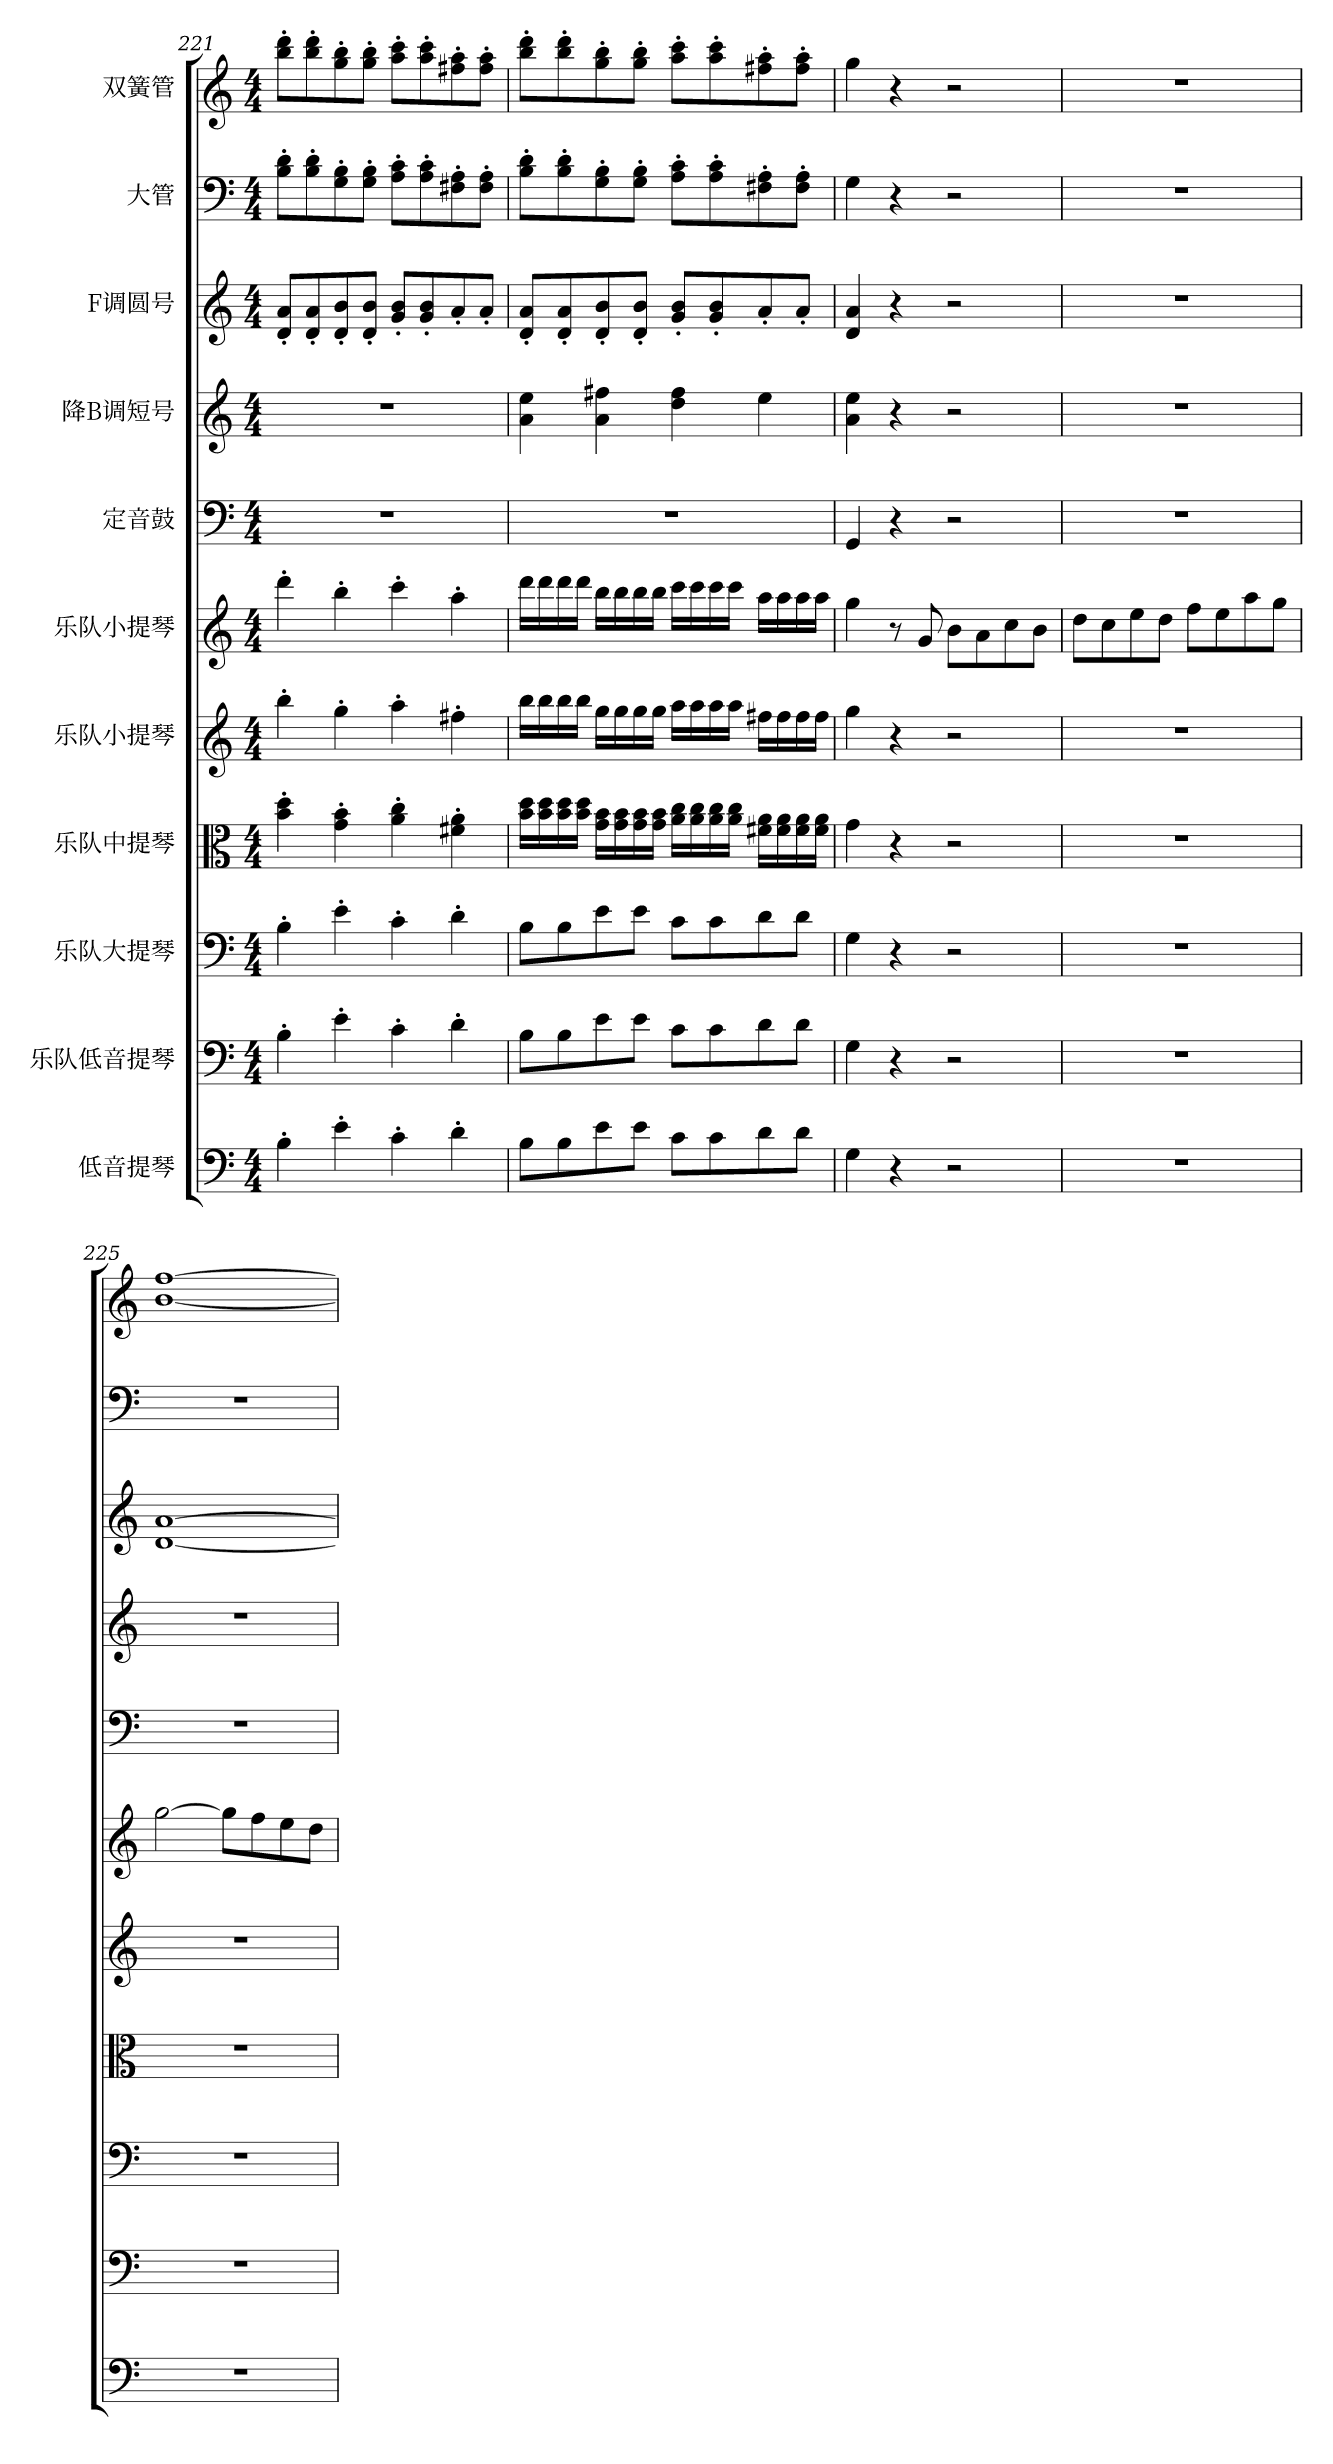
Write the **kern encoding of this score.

**kern	**kern	**kern	**kern	**kern	**kern	**kern	**kern	**kern	**kern	**kern
*part11	*part10	*part9	*part8	*part7	*part6	*part5	*part4	*part3	*part2	*part1
*staff11	*staff10	*staff9	*staff8	*staff7	*staff6	*staff5	*staff4	*staff3	*staff2	*staff1
*I"低音提琴	*I"乐队低音提琴	*I"乐队大提琴	*I"乐队中提琴	*I"乐队小提琴	*I"乐队小提琴	*I"定音鼓	*I"降B调短号	*I"F调圆号	*I"大管	*I"双簧管
!!LO:PB:g=z
*clefF4	*clefF4	*clefF4	*clefC3	*clefG2	*clefG2	*clefF4	*clefG2	*clefG2	*clefF4	*clefG2
*ITrd7c12	*ITrd7c12	*	*	*	*	*	*ITrd1c2	*ITrd4c7	*	*
*k[]	*k[]	*k[]	*k[]	*k[]	*k[]	*k[]	*k[b-e-]	*k[b-]	*k[]	*k[]
*M4/4	*M4/4	*M4/4	*M4/4	*M4/4	*M4/4	*M4/4	*M4/4	*M4/4	*M4/4	*M4/4
*MM178	*MM178	*MM178	*MM178	*MM178	*MM178	*MM178	*MM178	*MM178	*MM178	*MM178
=221	=221	=221	=221	=221	=221	=221	=221	=221	=221	=221
4BB'\	4BB'\	4B'\	4b\' 4dd\'	4bb'\	4ddd'\	1r	1r	8G/' 8d/'L	8B\' 8d\'L	8bb\' 8ddd\'L
.	.	.	.	.	.	.	.	8G/' 8d/'	8B\' 8d\'	8bb\' 8ddd\'
4E'\	4E'\	4e'\	4g\' 4b\'	4gg'\	4bb'\	.	.	8G/' 8e/'	8G\' 8B\'	8gg\' 8bb\'
.	.	.	.	.	.	.	.	8G/' 8e/'J	8G\' 8B\'J	8gg\' 8bb\'J
4C'\	4C'\	4c'\	4a\' 4cc\'	4aa'\	4ccc'\	.	.	8c/' 8e/'L	8A\' 8c\'L	8aa\' 8ccc\'L
.	.	.	.	.	.	.	.	8c/' 8e/'	8A\' 8c\'	8aa\' 8ccc\'
4D'\	4D'\	4d'\	4f#X\' 4a\'	4ff#X'\	4aa'\	.	.	8d'/	8F#X\' 8A\'	8ff#X\' 8aa\'
.	.	.	.	.	.	.	.	8d'/J	8F#\' 8A\'J	8ff#\' 8aa\'J
=222	=222	=222	=222	=222	=222	=222	=222	=222	=222	=222
*	*	*	*	*	*	*	*	*	*	*MM180
8BB\L	8BB\L	8B\L	16b\ 16dd\LL	16bb\LL	16ddd\LL	1r	4g\ 4dd\	8G/' 8d/'L	8B\' 8d\'L	8bb\' 8ddd\'L
.	.	.	16b\ 16dd\	16bb\	16ddd\	.	.	.	.	.
8BB\	8BB\	8B\	16b\ 16dd\	16bb\	16ddd\	.	.	8G/' 8d/'	8B\' 8d\'	8bb\' 8ddd\'
.	.	.	16b\ 16dd\JJ	16bb\JJ	16ddd\JJ	.	.	.	.	.
8E\	8E\	8e\	16g\ 16b\LL	16gg\LL	16bb\LL	.	4g\ 4een\	8G/' 8e/'	8G\' 8B\'	8gg\' 8bb\'
.	.	.	16g\ 16b\	16gg\	16bb\	.	.	.	.	.
8E\J	8E\J	8e\J	16g\ 16b\	16gg\	16bb\	.	.	8G/' 8e/'J	8G\' 8B\'J	8gg\' 8bb\'J
.	.	.	16g\ 16b\JJ	16gg\JJ	16bb\JJ	.	.	.	.	.
8C\L	8C\L	8c\L	16a\ 16cc\LL	16aa\LL	16ccc\LL	.	4cc\ 4ee\	8c/' 8e/'L	8A\' 8c\'L	8aa\' 8ccc\'L
.	.	.	16a\ 16cc\	16aa\	16ccc\	.	.	.	.	.
8C\	8C\	8c\	16a\ 16cc\	16aa\	16ccc\	.	.	8c/' 8e/'	8A\' 8c\'	8aa\' 8ccc\'
.	.	.	16a\ 16cc\JJ	16aa\JJ	16ccc\JJ	.	.	.	.	.
8D\	8D\	8d\	16f#X\ 16a\LL	16ff#X\LL	16aa\LL	.	4dd\	8d'/	8F#X\' 8A\'	8ff#X\' 8aa\'
.	.	.	16f#\ 16a\	16ff#\	16aa\	.	.	.	.	.
8D\J	8D\J	8d\J	16f#\ 16a\	16ff#\	16aa\	.	.	8d'/J	8F#\' 8A\'J	8ff#\' 8aa\'J
.	.	.	16f#\ 16a\JJ	16ff#\JJ	16aa\JJ	.	.	.	.	.
=223	=223	=223	=223	=223	=223	=223	=223	=223	=223	=223
*	*	*	*	*	*	*	*	*	*	*MM176
4GG\	4GG\	4G\	4g\	4gg\	4gg\	4GG/	4g\ 4dd\	4G/ 4d/	4G\	4gg\
4r	4r	4r	4r	4r	8r	4r	4r	4r	4r	4r
.	.	.	.	.	8g/	.	.	.	.	.
2r	2r	2r	2r	2r	8b\L	2r	2r	2r	2r	2r
.	.	.	.	.	8a\	.	.	.	.	.
.	.	.	.	.	8cc\	.	.	.	.	.
.	.	.	.	.	8b\J	.	.	.	.	.
!!LO:PB:g=z
=224	=224	=224	=224	=224	=224	=224	=224	=224	=224	=224
1r	1r	1r	1r	1r	8dd\L	1r	1r	1r	1r	1r
.	.	.	.	.	8cc\	.	.	.	.	.
.	.	.	.	.	8ee\	.	.	.	.	.
.	.	.	.	.	8dd\J	.	.	.	.	.
.	.	.	.	.	8ff\L	.	.	.	.	.
.	.	.	.	.	8ee\	.	.	.	.	.
.	.	.	.	.	8aa\	.	.	.	.	.
.	.	.	.	.	8gg\J	.	.	.	.	.
=225	=225	=225	=225	=225	=225	=225	=225	=225	=225	=225
1r	1r	1r	1r	1r	[2gg\	1r	1r	[1G [1d	1r	[1b [1ff
.	.	.	.	.	8gg\L]	.	.	.	.	.
.	.	.	.	.	8ff\	.	.	.	.	.
.	.	.	.	.	8ee\	.	.	.	.	.
.	.	.	.	.	8dd\J	.	.	.	.	.
=	=	=	=	=	=	=	=	=	=	=
*-	*-	*-	*-	*-	*-	*-	*-	*-	*-	*-
